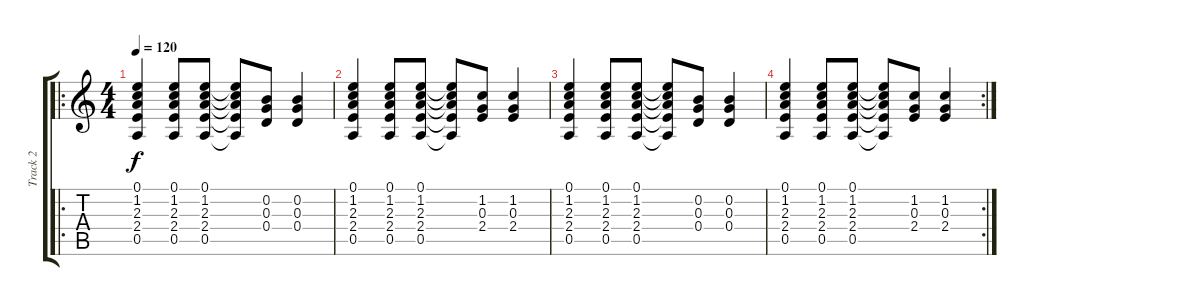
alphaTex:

\track ("Track 2" "Track 2") {instrument acousticguitarnylon}
\staff {score tabs}
\tuning (E4 B3 G3 D3 A2 E2) {hide}
\ro
\ts (4 4)
\tempo 120
\clef g2
\ks c
(0.1 1.2 2.3 2.4 0.5).4{dy f} (0.1 1.2 2.3 2.4 0.5).8 (0.1 1.2 2.3 2.4 0.5).8 (0.1{t} 1.2{t} 2.3{t} 2.4{t} 0.5{t}).8 (0.2 0.3 0.4).8 (0.2 0.3 0.4).4 |
(0.1 1.2 2.3 2.4 0.5).4 (0.1 1.2 2.3 2.4 0.5).8 (0.1 1.2 2.3 2.4 0.5).8 (0.1{t} 1.2{t} 2.3{t} 2.4{t} 0.5{t}).8 (1.2 0.3 2.4).8 (1.2 0.3 2.4).4 |
(0.1 1.2 2.3 2.4 0.5).4 (0.1 1.2 2.3 2.4 0.5).8 (0.1 1.2 2.3 2.4 0.5).8 (0.1{t} 1.2{t} 2.3{t} 2.4{t} 0.5{t}).8 (0.2 0.3 0.4).8 (0.2 0.3 0.4).4 |
\rc 2
(0.1 1.2 2.3 2.4 0.5).4 (0.1 1.2 2.3 2.4 0.5).8 (0.1 1.2 2.3 2.4 0.5).8 (0.1{t} 1.2{t} 2.3{t} 2.4{t} 0.5{t}).8 (1.2 0.3 2.4).8 (1.2 0.3 2.4).4
